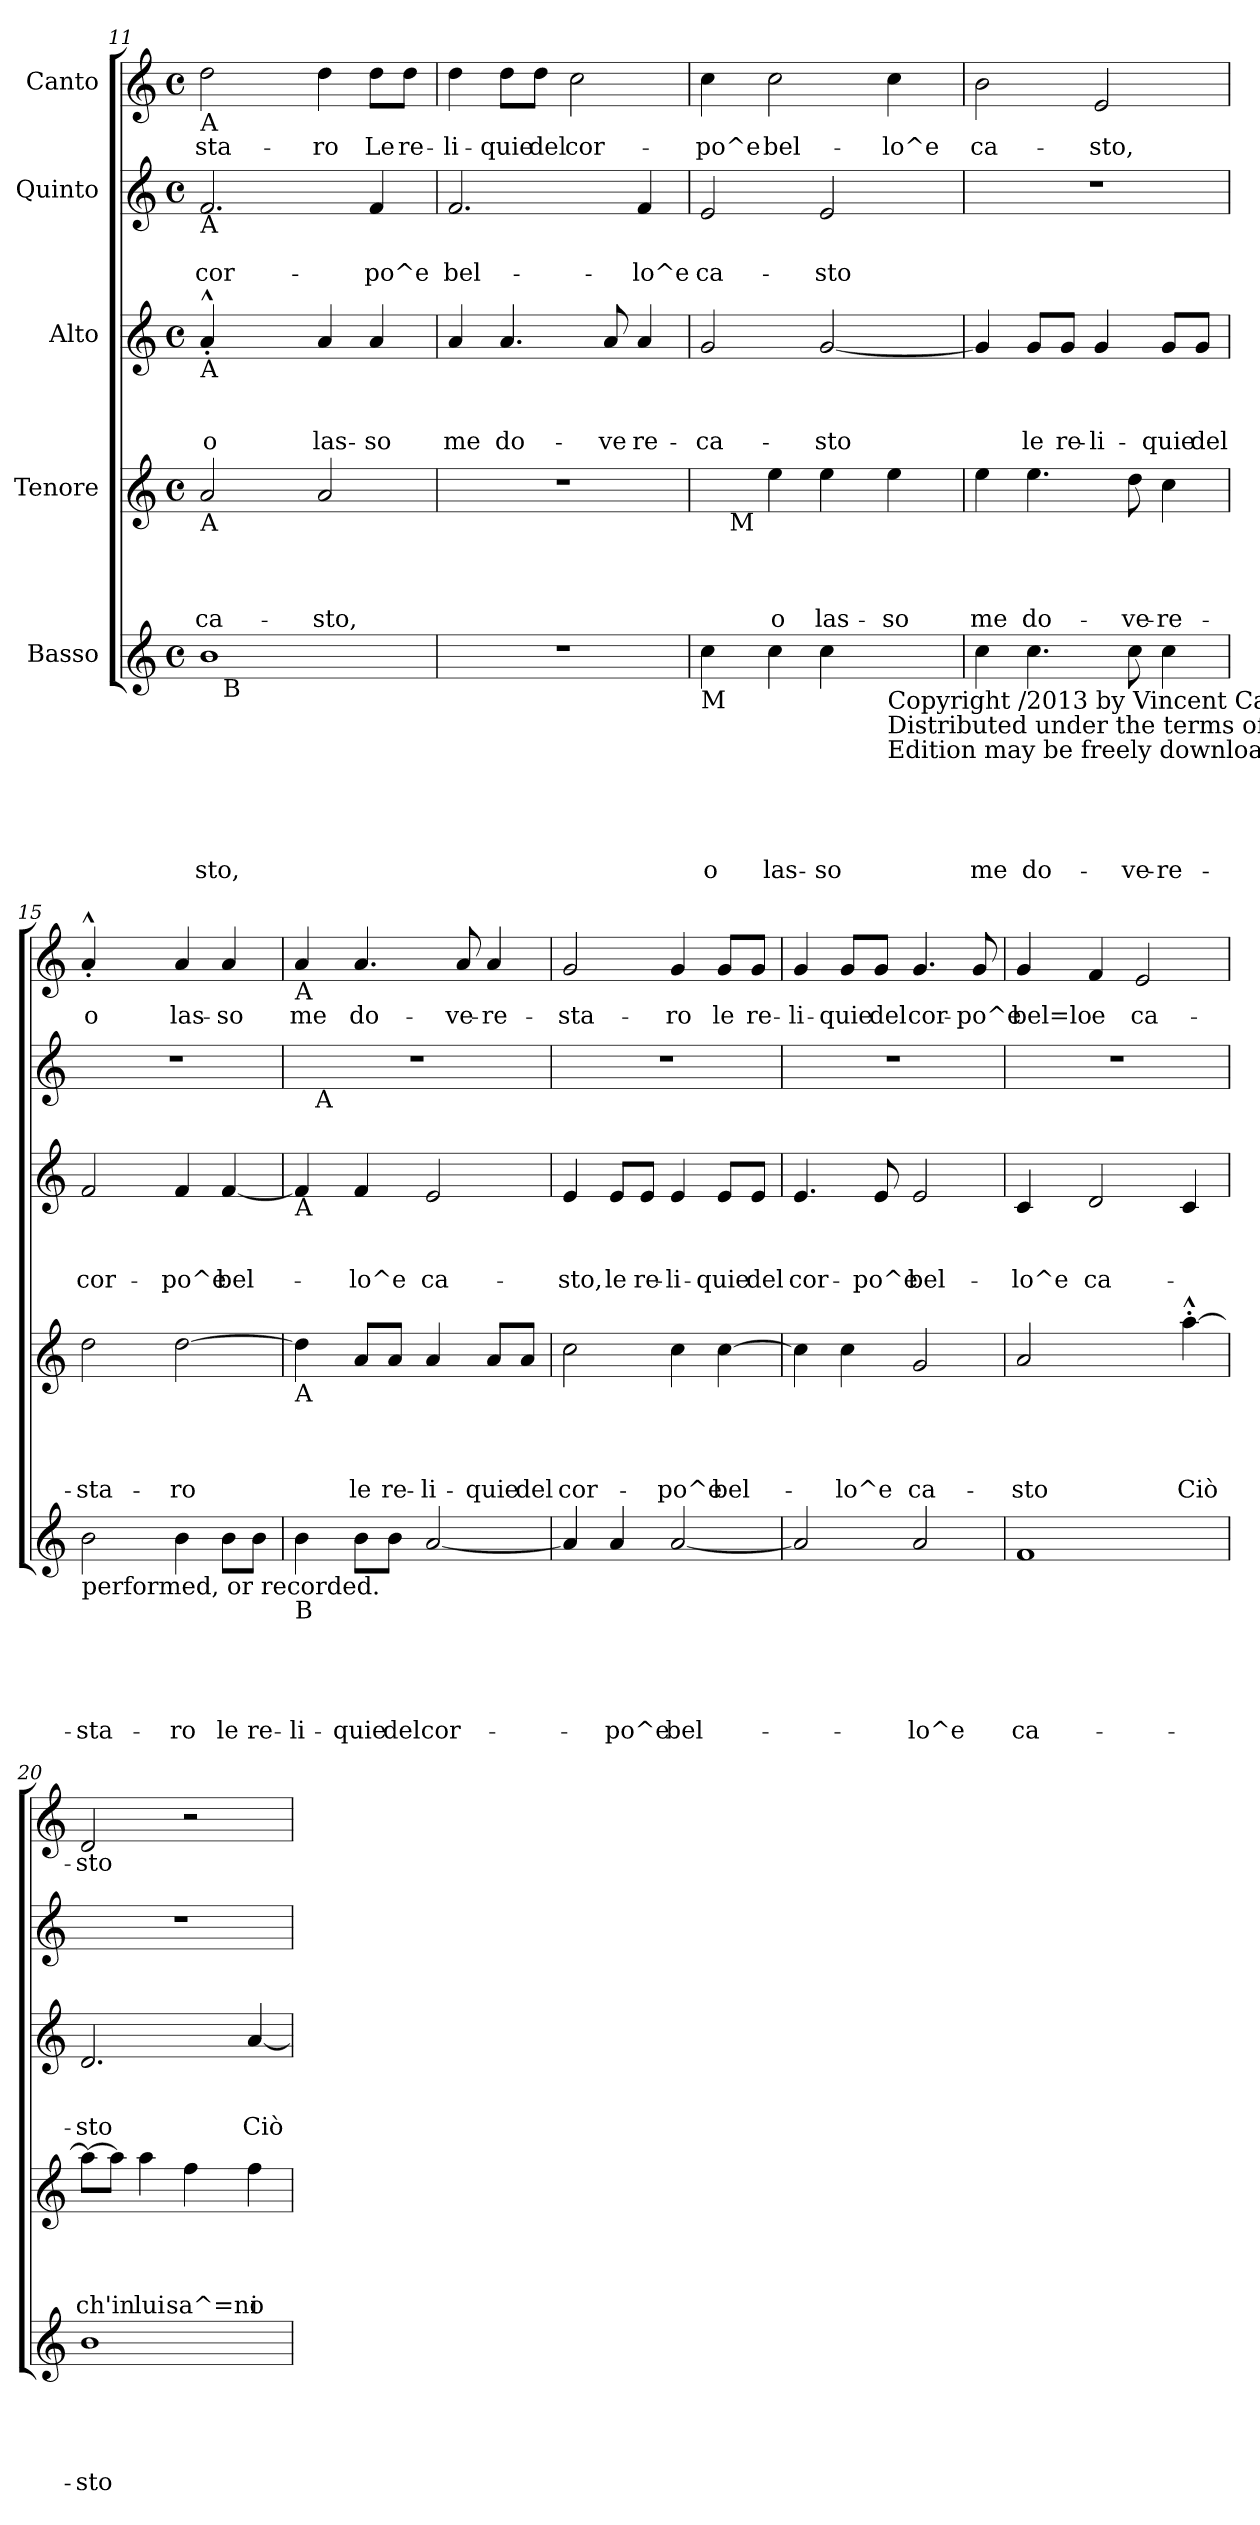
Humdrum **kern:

**kern	**text	**text	**text	**text	**text	**kern	**text	**text	**text	**text	**kern	**text	**text	**text	**kern	**text	**text	**kern	**text
*part5	*part5	*part5	*part5	*part5	*part5	*part4	*part4	*part4	*part4	*part4	*part3	*part3	*part3	*part3	*part2	*part2	*part2	*part1	*part1
*staff5	*staff5	*staff5	*staff5	*staff5	*staff5	*staff4	*staff4	*staff4	*staff4	*staff4	*staff3	*staff3	*staff3	*staff3	*staff2	*staff2	*staff2	*staff1	*staff1
*I"Basso	*	*	*	*	*	*I"Tenore	*	*	*	*	*I"Alto	*	*	*	*I"Quinto	*	*	*I"Canto	*
!!LO:PB:g=z
*clefG2	*	*	*	*	*	*clefG2	*	*	*	*	*clefG2	*	*	*	*clefG2	*	*	*clefG2	*
*k[]	*	*	*	*	*	*k[]	*	*	*	*	*k[]	*	*	*	*k[]	*	*	*k[]	*
*C:	*	*	*	*	*	*C:	*	*	*	*	*C:	*	*	*	*C:	*	*	*C:	*
*M4/4	*	*	*	*	*	*M4/4	*	*	*	*	*M4/4	*	*	*	*M4/4	*	*	*M4/4	*
*met(c)	*	*	*	*	*	*met(c)	*	*	*	*	*met(c)	*	*	*	*met(c)	*	*	*met(c)	*
=11	=11	=11	=11	=11	=11	=11	=11	=11	=11	=11	=11	=11	=11	=11	=11	=11	=11	=11	=11
!	!	!	!	!	!	!	!	!	!	!	!	!	!	!	!	!	!	!LO:TX:b:t=A	!
!	!	!	!	!	!	!	!	!	!	!	!	!	!	!	!LO:TX:b:t=A	!	!	!	!
!	!	!	!	!	!	!	!	!	!	!	!LO:TX:b:t=A	!	!	!	!	!	!	!	!
!	!	!	!	!	!	!LO:TX:b:t=A	!	!	!	!	!	!	!	!	!	!	!	!	!
!	!	!	!	!	!LO:LY:b	!	!	!	!	!LO:LY:b	!	!	!	!LO:LY:b	!	!	!LO:LY:b	!	!LO:LY:b
*^	*	*	*	*	*	*	*	*	*	*	*	*	*	*	*	*	*	*	*
1b	16ryy	.	.	.	.	-sto,	2a/	.	.	.	ca-	4a^^<'</	.	.	o	2.f/	.	cor-	2dd\	-sta-
!	!LO:TX:b:t=B	!	!	!	!	!	!	!	!	!	!	!	!	!	!	!	!	!	!	!
.	2...ryy	.	.	.	.	.	.	.	.	.	.	.	.	.	.	.	.	.	.	.
.	.	.	.	.	.	.	.	.	.	.	.	4ryy	.	.	.	.	.	.	.	.
!	!	!	!	!	!	!	!	!	!	!	!LO:LY:b	!	!	!	!LO:LY:b	!	!	!	!	!LO:LY:b
.	.	.	.	.	.	.	2a/	.	.	.	-sto,	4a/	.	.	las-	.	.	.	4dd\	-ro
!	!	!	!	!	!	!	!	!	!	!	!	!	!	!	!LO:LY:b	!	!	!LO:LY:b	!	!LO:LY:b
.	.	.	.	.	.	.	.	.	.	.	.	4a/	.	.	-so	4f/	.	-po^e	8dd\L	Le
!	!	!	!	!	!	!	!	!	!	!	!	!	!	!	!	!	!	!	!	!LO:LY:b
.	.	.	.	.	.	.	.	.	.	.	.	.	.	.	.	.	.	.	8dd\J	re-
=12	=12	=12	=12	=12	=12	=12	=12	=12	=12	=12	=12	=12	=12	=12	=12	=12	=12	=12	=12	=12
!	!	!	!	!	!	!	!	!	!	!	!	!	!	!	!LO:LY:b	!	!	!LO:LY:b	!	!LO:LY:b
*v	*v	*	*	*	*	*	*	*	*	*	*	*	*	*	*	*	*	*	*	*
1r	.	.	.	.	.	1r	.	.	.	.	4a/	.	.	me	2.f/	.	bel-	4dd\	-li-
!	!	!	!	!	!	!	!	!	!	!	!	!	!	!LO:LY:b	!	!	!	!	!LO:LY:b
.	.	.	.	.	.	.	.	.	.	.	4.a/	.	.	do-	.	.	.	8dd\L	-quie
!	!	!	!	!	!	!	!	!	!	!	!	!	!	!	!	!	!	!	!LO:LY:b
.	.	.	.	.	.	.	.	.	.	.	.	.	.	.	.	.	.	8dd\J	del
!	!	!	!	!	!	!	!	!	!	!	!	!	!	!	!	!	!	!	!LO:LY:b
.	.	.	.	.	.	.	.	.	.	.	.	.	.	.	.	.	.	2cc\	cor-
!	!	!	!	!	!	!	!	!	!	!	!	!	!	!LO:LY:b	!	!	!	!	!
.	.	.	.	.	.	.	.	.	.	.	8a/	.	.	-ve	.	.	.	.	.
!	!	!	!	!	!	!	!	!	!	!	!	!	!	!LO:LY:b	!	!	!LO:LY:b	!	!
.	.	.	.	.	.	.	.	.	.	.	4a/	.	.	re-	4f/	.	-lo^e	.	.
=13	=13	=13	=13	=13	=13	=13	=13	=13	=13	=13	=13	=13	=13	=13	=13	=13	=13	=13	=13
!LO:TX:b:t=M	!	!	!	!	!	!	!	!	!	!	!	!	!	!	!	!	!	!	!
!	!	!	!	!	!LO:LY:b	!	!	!	!	!	!	!	!	!LO:LY:b	!	!	!LO:LY:b	!	!LO:LY:b
*	*	*	*	*	*	*^	*	*	*	*	*	*	*	*	*	*	*	*	*
4cc\	.	.	.	.	o	4ryy	16.ryy	.	.	.	.	2g/	.	.	-ca-	2e/	.	ca-	4cc\	-po^e
!	!	!	!	!	!	!	!LO:TX:b:t=M	!	!	!	!	!	!	!	!	!	!	!	!	!
.	.	.	.	.	.	.	2ryy	.	.	.	.	.	.	.	.	.	.	.	.	.
!	!	!	!	!	!LO:LY:b	!	!	!	!	!	!LO:LY:b	!	!	!	!	!	!	!	!	!LO:LY:b
4cc\	.	.	.	.	las-	4ee\	.	.	.	.	o	.	.	.	.	.	.	.	2cc\	bel-
!	!	!	!	!	!LO:LY:b	!	!	!	!	!	!LO:LY:b	!	!	!	!LO:LY:b	!	!	!LO:LY:b	!	!
4cc\	.	.	.	.	-so	4ee\	.	.	.	.	las-	[<2g/	.	.	-sto	2e/	.	-sto	.	.
.	.	.	.	.	.	.	4ryy	.	.	.	.	.	.	.	.	.	.	.	.	.
!LO:TX:b:t=Copyright /2013 by Vincent Carpentier	!	!	!	!	!	!	!	!	!	!	!	!	!	!	!	!	!	!	!	!
!LO:TX:b:t=Distributed under the terms of the CPDL License (http&colon;//www.cpdl.org)	!	!	!	!	!	!	!	!	!	!	!	!	!	!	!	!	!	!	!	!
!LO:TX:b:t=Edition may be freely downloaded, duplicated, redistributed,	!	!	!	!	!	!	!	!	!	!	!	!	!	!	!	!	!	!	!	!
!	!	!	!	!	!	!	!	!	!	!	!LO:LY:b	!	!	!	!	!	!	!	!	!LO:LY:b
4ryy	.	.	.	.	.	4ee\	.	.	.	.	-so	.	.	.	.	.	.	.	4cc\	-lo^e
.	.	.	.	.	.	.	8ryy	.	.	.	.	.	.	.	.	.	.	.	.	.
.	.	.	.	.	.	.	32ryy	.	.	.	.	.	.	.	.	.	.	.	.	.
=14	=14	=14	=14	=14	=14	=14	=14	=14	=14	=14	=14	=14	=14	=14	=14	=14	=14	=14	=14	=14
!	!	!	!	!	!LO:LY:b	!	!	!	!	!	!LO:LY:b	!	!	!	!	!	!	!	!	!LO:LY:b
*	*	*	*	*	*	*v	*v	*	*	*	*	*	*	*	*	*	*	*	*	*
4cc\	.	.	.	.	me	4ee\	.	.	.	me	4g/]	.	.	.	1r	.	.	2b\	ca-
!	!	!	!	!	!LO:LY:b	!	!	!	!	!LO:LY:b	!	!	!	!LO:LY:b	!	!	!	!	!
4.cc\	.	.	.	.	do-	4.ee\	.	.	.	do-	8g/L	.	.	le	.	.	.	.	.
!	!	!	!	!	!	!	!	!	!	!	!	!	!	!LO:LY:b	!	!	!	!	!
.	.	.	.	.	.	.	.	.	.	.	8g/J	.	.	re-	.	.	.	.	.
!	!	!	!	!	!	!	!	!	!	!	!	!	!	!LO:LY:b	!	!	!	!	!LO:LY:b
.	.	.	.	.	.	.	.	.	.	.	4g/	.	.	-li-	.	.	.	2e/	-sto,
!	!	!	!	!	!LO:LY:b	!	!	!	!	!LO:LY:b	!	!	!	!	!	!	!	!	!
8cc\	.	.	.	.	-ve-	8dd\	.	.	.	-ve-	.	.	.	.	.	.	.	.	.
!	!	!	!	!	!LO:LY:b	!	!	!	!	!LO:LY:b	!	!	!	!LO:LY:b	!	!	!	!	!
4cc\	.	.	.	.	-re-	4cc\	.	.	.	-re-	8g/L	.	.	-quie	.	.	.	.	.
!	!	!	!	!	!	!	!	!	!	!	!	!	!	!LO:LY:b	!	!	!	!	!
.	.	.	.	.	.	.	.	.	.	.	8g/J	.	.	del	.	.	.	.	.
=15	=15	=15	=15	=15	=15	=15	=15	=15	=15	=15	=15	=15	=15	=15	=15	=15	=15	=15	=15
!LO:TX:b:t=performed, or recorded.	!	!	!	!	!	!	!	!	!	!	!	!	!	!	!	!	!	!	!
!	!	!	!	!	!LO:LY:b	!	!	!	!	!LO:LY:b	!	!	!	!LO:LY:b	!	!	!	!	!LO:LY:b
2b\	.	.	.	.	-sta-	2dd\	.	.	.	-sta-	2f/	.	.	cor-	1r	.	.	4a^^<'</	o
.	.	.	.	.	.	.	.	.	.	.	.	.	.	.	.	.	.	4ryy	.
!	!	!	!	!	!LO:LY:b	!	!	!	!	!LO:LY:b	!	!	!	!LO:LY:b	!	!	!	!	!LO:LY:b
4b\	.	.	.	.	-ro	[>2dd\	.	.	.	-ro	4f/	.	.	-po^e	.	.	.	4a/	las-
!	!	!	!	!	!LO:LY:b	!	!	!	!	!	!	!	!	!LO:LY:b	!	!	!	!	!LO:LY:b
8b\L	.	.	.	.	le	.	.	.	.	.	[>4f/	.	.	bel-	.	.	.	4a/	-so
!	!	!	!	!	!LO:LY:b	!	!	!	!	!	!	!	!	!	!	!	!	!	!
8b\J	.	.	.	.	re-	.	.	.	.	.	.	.	.	.	.	.	.	.	.
!!LO:PB:g=z
=16	=16	=16	=16	=16	=16	=16	=16	=16	=16	=16	=16	=16	=16	=16	=16	=16	=16	=16	=16
!	!	!	!	!	!	!	!	!	!	!	!	!	!	!	!	!	!	!LO:TX:b:t=A	!
!	!	!	!	!	!	!	!	!	!	!	!LO:TX:b:t=A	!	!	!	!	!	!	!	!
!	!	!	!	!	!	!LO:TX:b:t=A	!	!	!	!	!	!	!	!	!	!	!	!	!
!LO:TX:b:t=B	!	!	!	!	!	!	!	!	!	!	!	!	!	!	!	!	!	!	!
!	!	!	!	!	!LO:LY:b	!	!	!	!	!	!	!	!	!	!	!	!	!	!LO:LY:b
*	*	*	*	*	*	*	*	*	*	*	*	*	*	*	*^	*	*	*	*
4b\	.	.	.	.	-li-	4dd\]	.	.	.	.	4f/]	.	.	.	1r	16ryy	.	.	4a/	me
!	!	!	!	!	!	!	!	!	!	!	!	!	!	!	!	!LO:TX:b:t=A	!	!	!	!
.	.	.	.	.	.	.	.	.	.	.	.	.	.	.	.	2...ryy	.	.	.	.
!	!	!	!	!	!LO:LY:b	!	!	!	!	!LO:LY:b	!	!	!	!LO:LY:b	!	!	!	!	!	!LO:LY:b
8b\L	.	.	.	.	-quie	8a/L	.	.	.	le	4f/	.	.	-lo^e	.	.	.	.	4.a/	do-
!	!	!	!	!	!LO:LY:b	!	!	!	!	!LO:LY:b	!	!	!	!	!	!	!	!	!	!
8b\J	.	.	.	.	del	8a/J	.	.	.	re-	.	.	.	.	.	.	.	.	.	.
!	!	!	!	!	!LO:LY:b	!	!	!	!	!LO:LY:b	!	!	!	!LO:LY:b	!	!	!	!	!	!
[<2a/	.	.	.	.	cor-	4a/	.	.	.	-li-	2e/	.	.	ca-	.	.	.	.	.	.
!	!	!	!	!	!	!	!	!	!	!	!	!	!	!	!	!	!	!	!	!LO:LY:b
.	.	.	.	.	.	.	.	.	.	.	.	.	.	.	.	.	.	.	8a/	-ve-
!	!	!	!	!	!	!	!	!	!	!LO:LY:b	!	!	!	!	!	!	!	!	!	!LO:LY:b
.	.	.	.	.	.	8a/L	.	.	.	-quie	.	.	.	.	.	.	.	.	4a/	-re-
!	!	!	!	!	!	!	!	!	!	!LO:LY:b	!	!	!	!	!	!	!	!	!	!
.	.	.	.	.	.	8a/J	.	.	.	del	.	.	.	.	.	.	.	.	.	.
=17	=17	=17	=17	=17	=17	=17	=17	=17	=17	=17	=17	=17	=17	=17	=17	=17	=17	=17	=17	=17
!	!	!	!	!	!	!	!	!	!	!LO:LY:b	!	!	!	!LO:LY:b	!	!	!	!	!	!LO:LY:b
*	*	*	*	*	*	*	*	*	*	*	*	*	*	*	*v	*v	*	*	*	*
4a/]	.	.	.	.	.	2cc\	.	.	.	cor-	4e/	.	.	-sto,	1r	.	.	2g/	-sta-
!	!	!	!	!	!LO:LY:b	!	!	!	!	!	!	!	!	!LO:LY:b	!	!	!	!	!
4a/	.	.	.	.	-po^e	.	.	.	.	.	8e/L	.	.	le	.	.	.	.	.
!	!	!	!	!	!	!	!	!	!	!	!	!	!	!LO:LY:b	!	!	!	!	!
.	.	.	.	.	.	.	.	.	.	.	8e/J	.	.	re-	.	.	.	.	.
!	!	!	!	!	!LO:LY:b	!	!	!	!	!LO:LY:b	!	!	!	!LO:LY:b	!	!	!	!	!LO:LY:b
[<2a/	.	.	.	.	bel-	4cc\	.	.	.	-po^e	4e/	.	.	-li-	.	.	.	4g/	-ro
!	!	!	!	!	!	!	!	!	!	!LO:LY:b	!	!	!	!LO:LY:b	!	!	!	!	!LO:LY:b
.	.	.	.	.	.	[>4cc\	.	.	.	bel-	8e/L	.	.	-quie	.	.	.	8g/L	le
!	!	!	!	!	!	!	!	!	!	!	!	!	!	!LO:LY:b	!	!	!	!	!LO:LY:b
.	.	.	.	.	.	.	.	.	.	.	8e/J	.	.	del	.	.	.	8g/J	re-
=18	=18	=18	=18	=18	=18	=18	=18	=18	=18	=18	=18	=18	=18	=18	=18	=18	=18	=18	=18
!	!	!	!	!	!	!	!	!	!	!	!	!	!	!LO:LY:b	!	!	!	!	!LO:LY:b
2a/]	.	.	.	.	.	4cc\]	.	.	.	.	4.e/	.	.	cor-	1r	.	.	4g/	-li-
!	!	!	!	!	!	!	!	!	!	!LO:LY:b	!	!	!	!	!	!	!	!	!LO:LY:b
.	.	.	.	.	.	4cc\	.	.	.	-lo^e	.	.	.	.	.	.	.	8g/L	-quie
!	!	!	!	!	!	!	!	!	!	!	!	!	!	!LO:LY:b	!	!	!	!	!LO:LY:b
.	.	.	.	.	.	.	.	.	.	.	8e/	.	.	-po^e	.	.	.	8g/J	del
!	!	!	!	!	!LO:LY:b	!	!	!	!	!LO:LY:b	!	!	!	!LO:LY:b	!	!	!	!	!LO:LY:b
2a/	.	.	.	.	-lo^e	2g/	.	.	.	ca-	2e/	.	.	bel-	.	.	.	4.g/	cor-
!	!	!	!	!	!	!	!	!	!	!	!	!	!	!	!	!	!	!	!LO:LY:b
.	.	.	.	.	.	.	.	.	.	.	.	.	.	.	.	.	.	8g/	-po^e
=19	=19	=19	=19	=19	=19	=19	=19	=19	=19	=19	=19	=19	=19	=19	=19	=19	=19	=19	=19
!	!	!	!	!	!LO:LY:b	!	!	!	!	!LO:LY:b	!	!	!	!LO:LY:b	!	!	!	!	!LO:LY:b
1f	.	.	.	.	ca-	2a/	.	.	.	-sto	4c/	.	.	-lo^e	1r	.	.	4g/	bel=lo
!	!	!	!	!	!	!	!	!	!	!	!	!	!	!LO:LY:b	!	!	!	!	!LO:LY:b
.	.	.	.	.	.	.	.	.	.	.	2d/	.	.	ca-	.	.	.	4f/	e
!	!	!	!	!	!	!	!	!	!	!	!	!	!	!	!	!	!	!	!LO:LY:b
.	.	.	.	.	.	4ryy	.	.	.	.	.	.	.	.	.	.	.	2e/	ca-
!	!	!	!	!	!	!	!	!	!	!LO:LY:b	!	!	!	!	!	!	!	!	!
.	.	.	.	.	.	[>4aa^^>'>\	.	.	.	Ciò	4c/	.	.	.	.	.	.	.	.
=20	=20	=20	=20	=20	=20	=20	=20	=20	=20	=20	=20	=20	=20	=20	=20	=20	=20	=20	=20
!	!	!	!	!	!LO:LY:b	!	!	!	!	!LO:LY:b	!	!	!	!LO:LY:b	!	!	!	!	!LO:LY:b
1b	.	.	.	.	-sto	8aa\L_	.	.	.	ch'in	2.d/	.	.	-sto	1r	.	.	2d/	-sto
.	.	.	.	.	.	8aa\J]	.	.	.	.	.	.	.	.	.	.	.	.	.
!	!	!	!	!	!	!	!	!	!	!LO:LY:b	!	!	!	!	!	!	!	!	!
.	.	.	.	.	.	4aa\	.	.	.	lui	.	.	.	.	.	.	.	.	.
!	!	!	!	!	!	!	!	!	!	!LO:LY:b	!	!	!	!	!	!	!	!	!
.	.	.	.	.	.	4ff\	.	.	.	sa^=no	.	.	.	.	.	.	.	2r	.
!	!	!	!	!	!	!	!	!	!	!LO:LY:b	!	!	!	!LO:LY:b	!	!	!	!	!
.	.	.	.	.	.	4ff\	.	.	.	i	[<4a/	.	.	Ciò	.	.	.	.	.
=	=	=	=	=	=	=	=	=	=	=	=	=	=	=	=	=	=	=	=
*-	*-	*-	*-	*-	*-	*-	*-	*-	*-	*-	*-	*-	*-	*-	*-	*-	*-	*-	*-
